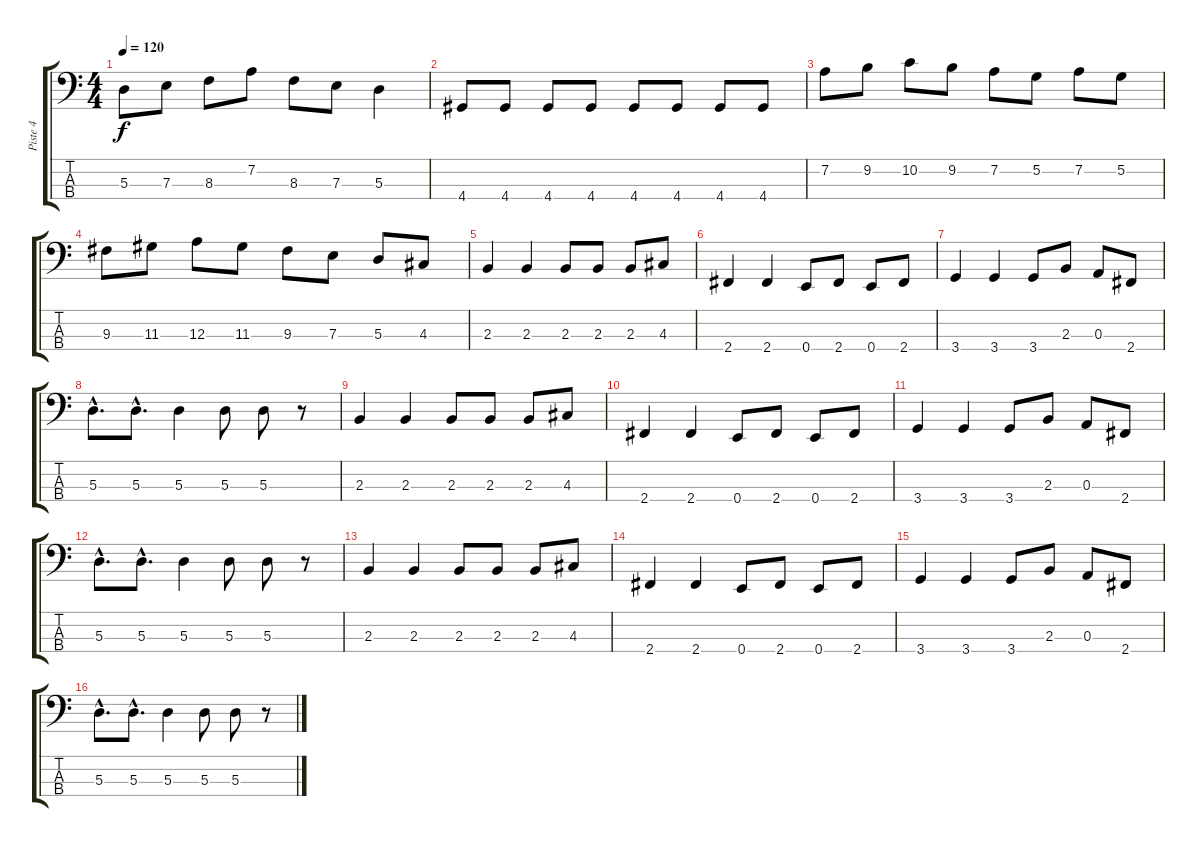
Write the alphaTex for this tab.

\track ("Piste 4" "Piste 4") {instrument electricbassfinger}
\staff {score tabs}
\tuning (G2 D2 A1 E1) {hide}
\ts (4 4)
\tempo 120
\clef f4
\ks c
5.3.8{dy f} 7.3.8 8.3.8 7.2.8 8.3.8 7.3.8 5.3.4 |
4.4.8 4.4.8 4.4.8 4.4.8 4.4.8 4.4.8 4.4.8 4.4.8 |
7.2.8 9.2.8 10.2.8 9.2.8 7.2.8 5.2.8 7.2.8 5.2.8 |
9.3.8 11.3.8 12.3.8 11.3.8 9.3.8 7.3.8 5.3.8 4.3.8 |
2.3.4 2.3.4 2.3.8 2.3.8 2.3.8 4.3.8 |
2.4.4 2.4.4 0.4.8 2.4.8 0.4.8 2.4.8 |
3.4.4 3.4.4 3.4.8 2.3.8 0.3.8 2.4.8 |
5.3{hac}.8{d} 5.3{hac}.8{d} 5.3.4 5.3.8 5.3.8 r.8 |
2.3.4 2.3.4 2.3.8 2.3.8 2.3.8 4.3.8 |
2.4.4 2.4.4 0.4.8 2.4.8 0.4.8 2.4.8 |
3.4.4 3.4.4 3.4.8 2.3.8 0.3.8 2.4.8 |
5.3{hac}.8{d} 5.3{hac}.8{d} 5.3.4 5.3.8 5.3.8 r.8 |
2.3.4 2.3.4 2.3.8 2.3.8 2.3.8 4.3.8 |
2.4.4 2.4.4 0.4.8 2.4.8 0.4.8 2.4.8 |
3.4.4 3.4.4 3.4.8 2.3.8 0.3.8 2.4.8 |
5.3{hac}.8{d} 5.3{hac}.8{d} 5.3.4 5.3.8 5.3.8 r.8
